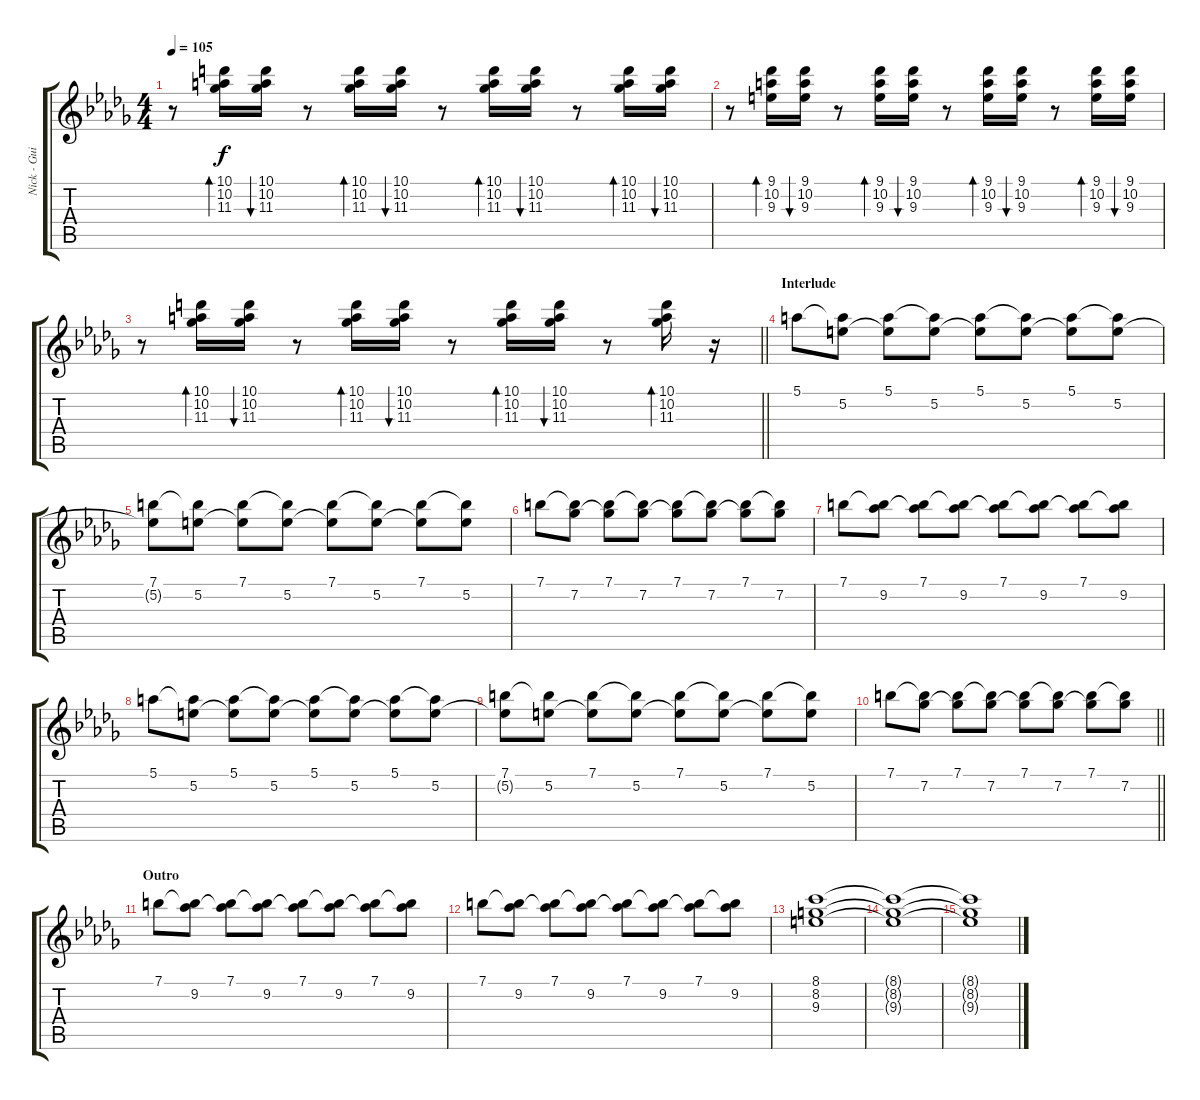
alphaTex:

\track ("Nick - Guitar RSE" "Nick - Gui") {instrument overdrivenguitar}
\staff {score tabs}
\tuning (E4 B3 G3 D3 A2 E2) {hide}
\ts (4 4)
\tempo 105
\clef g2
\ks db
r.8{dy f} (10.1 10.2 11.3).16{bd 60} (10.1 10.2 11.3).16{bu 60} r.8 (10.1 10.2 11.3).16{bd 60} (10.1 10.2 11.3).16{bu 60} r.8 (10.1 10.2 11.3).16{bd 60} (10.1 10.2 11.3).16{bu 60} r.8 (10.1 10.2 11.3).16{bd 60} (10.1 10.2 11.3).16{bu 60} |
r.8 (9.1 10.2 9.3).16{bd 60} (9.1 10.2 9.3).16{bu 60} r.8 (9.1 10.2 9.3).16{bd 60} (9.1 10.2 9.3).16{bu 60} r.8 (9.1 10.2 9.3).16{bd 60} (9.1 10.2 9.3).16{bu 60} r.8 (9.1 10.2 9.3).16{bd 60} (9.1 10.2 9.3).16{bu 60} |
\barLineRight lightlight
r.8 (10.1 10.2 11.3).16{bd 60} (10.1 10.2 11.3).16{bu 60} r.8 (10.1 10.2 11.3).16{bd 60} (10.1 10.2 11.3).16{bu 60} r.8 (10.1 10.2 11.3).16{bd 60} (10.1 10.2 11.3).16{bu 60} r.8 (10.1 10.2 11.3).16{bd 60} r.16 |
\section ("" "Interlude")
5.1.8{volume 12 instrument overdrivenguitar} (5.1{t} 5.2).8 (5.1 5.2{t}).8 (5.1{t} 5.2).8 (5.1 5.2{t}).8 (5.1{t} 5.2).8 (5.1 5.2{t}).8 (5.1{t} 5.2).8 |
(7.1 5.2{t}).8 (7.1{t} 5.2).8 (7.1 5.2{t}).8 (7.1{t} 5.2).8 (7.1 5.2{t}).8 (7.1{t} 5.2).8 (7.1 5.2{t}).8 (7.1{t} 5.2).8 |
7.1.8 (7.1{t} 7.2).8 (7.1 7.2{t}).8 (7.1{t} 7.2).8 (7.1 7.2{t}).8 (7.1{t} 7.2).8 (7.1 7.2{t}).8 (7.1{t} 7.2).8 |
7.1.8 (7.1{t} 9.2).8 (7.1 9.2{t}).8 (7.1{t} 9.2).8 (7.1 9.2{t}).8 (7.1{t} 9.2).8 (7.1 9.2{t}).8 (7.1{t} 9.2).8 |
5.1.8 (5.1{t} 5.2).8 (5.1 5.2{t}).8 (5.1{t} 5.2).8 (5.1 5.2{t}).8 (5.1{t} 5.2).8 (5.1 5.2{t}).8 (5.1{t} 5.2).8 |
(7.1 5.2{t}).8 (7.1{t} 5.2).8 (7.1 5.2{t}).8 (7.1{t} 5.2).8 (7.1 5.2{t}).8 (7.1{t} 5.2).8 (7.1 5.2{t}).8 (7.1{t} 5.2).8 |
\barLineRight lightlight
7.1.8 (7.1{t} 7.2).8 (7.1 7.2{t}).8 (7.1{t} 7.2).8 (7.1 7.2{t}).8 (7.1{t} 7.2).8 (7.1 7.2{t}).8 (7.1{t} 7.2).8 |
\section ("" "Outro")
7.1.8 (7.1{t} 9.2).8 (7.1 9.2{t}).8 (7.1{t} 9.2).8 (7.1 9.2{t}).8 (7.1{t} 9.2).8 (7.1 9.2{t}).8 (7.1{t} 9.2).8 |
7.1.8 (7.1{t} 9.2).8 (7.1 9.2{t}).8 (7.1{t} 9.2).8 (7.1 9.2{t}).8 (7.1{t} 9.2).8 (7.1 9.2{t}).8 (7.1{t} 9.2).8 |
(8.1 8.2 9.3).1 |
(8.1{t} 8.2{t} 9.3{t}).1 |
(8.1{t} 8.2{t} 9.3{t}).1
